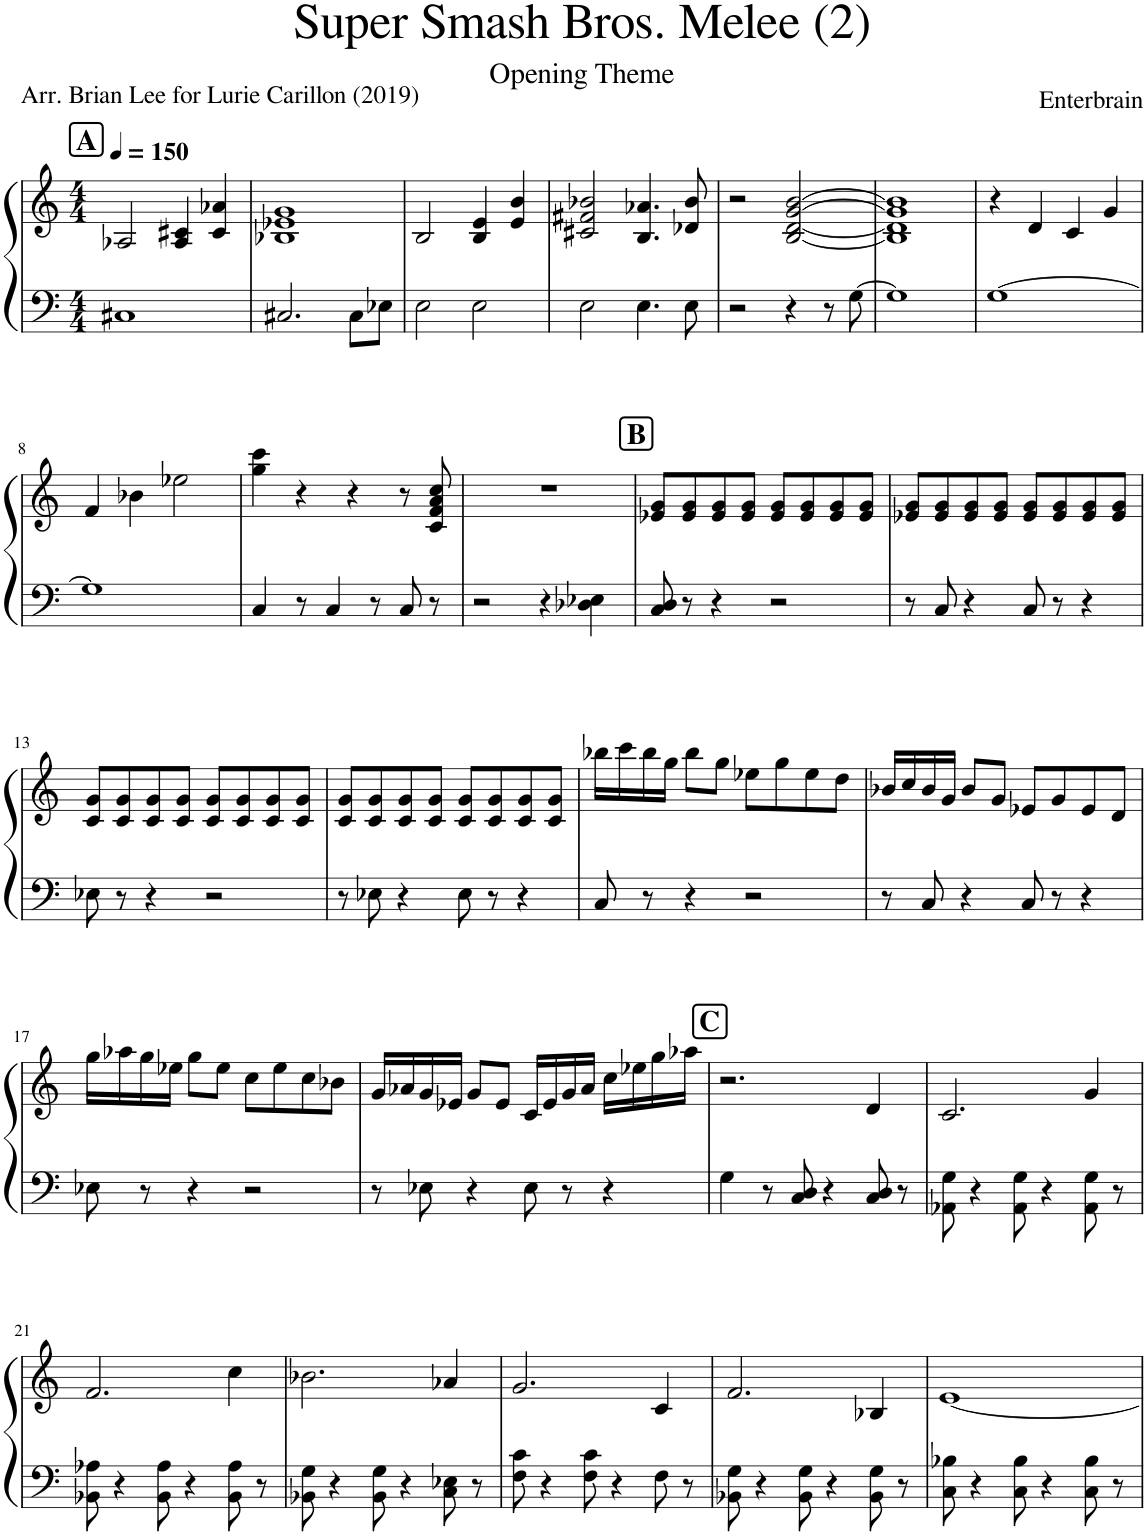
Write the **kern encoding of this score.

**kern	**kern
*part1	*part1
*staff2	*staff1
*I"Organ	*
*I'Org.	*
*clefF4	*clefG2
*k[]	*k[]
*M4/4	*M4/4
*MM150	*MM150
!!LO:REH:place=s1:a:B:cj:fs=14:t=A
=1	=1
1C#X	2A-X/
.	4A-/ 4c#X/
.	4c#/ 4a-X/
=2	=2
2.C#X/	1B-X 1e-X 1g
8C#\L	.
8E-X\J	.
=3	=3
2E\	2B/
2E\	4B/ 4e/
.	4e/ 4b/
=4	=4
2E\	2c#X/ 2f#X/ 2b-X/
4.E\	4.B/ 4.a-X/
8E\	8d-X/ 8b-/
=5	=5
2r	2r
4r	[2B/ [2d/ [2g/ [2b/
8r	.
[8G\	.
=6	=6
1G]	1B] 1d] 1g] 1b]
=7	=7
[1G	4r
.	4d/
.	4c/
.	4g/
!!LO:LB:g=z
=8	=8
1G]	4f/
.	4b-X\
.	2ee-X\
=9	=9
4C/	4gg\ 4ccc\
8r	4r
4C/	.
.	4r
8r	.
8C/	8r
8r	8c/ 8f/ 8a/ 8cc/
=10	=10
2r	1r
4r	.
4D-X\ 4E-X\	.
!!LO:REH:place=s1:a:B:cj:fs=14:t=B
=11	=11
8C/ 8D/	8e-X/ 8g/L
8r	8e-/ 8g/
4r	8e-/ 8g/
.	8e-/ 8g/J
2r	8e-/ 8g/L
.	8e-/ 8g/
.	8e-/ 8g/
.	8e-/ 8g/J
=12	=12
8r	8e-X/ 8g/L
8C/	8e-/ 8g/
4r	8e-/ 8g/
.	8e-/ 8g/J
8C/	8e-/ 8g/L
8r	8e-/ 8g/
4r	8e-/ 8g/
.	8e-/ 8g/J
!!LO:LB:g=z
=13	=13
8E-X\	8c/ 8g/L
8r	8c/ 8g/
4r	8c/ 8g/
.	8c/ 8g/J
2r	8c/ 8g/L
.	8c/ 8g/
.	8c/ 8g/
.	8c/ 8g/J
=14	=14
8r	8c/ 8g/L
8E-X\	8c/ 8g/
4r	8c/ 8g/
.	8c/ 8g/J
8E-\	8c/ 8g/L
8r	8c/ 8g/
4r	8c/ 8g/
.	8c/ 8g/J
=15	=15
8C/	16bb-X\LL
.	16ccc\
8r	16bb-\
.	16gg\JJ
4r	8bb-\L
.	8gg\J
2r	8ee-X\L
.	8gg\
.	8ee-\
.	8dd\J
=16	=16
8r	16b-X/LL
.	16cc/
8C/	16b-/
.	16g/JJ
4r	8b-/L
.	8g/J
8C/	8e-X/L
8r	8g/
4r	8e-/
.	8d/J
!!LO:LB:g=z
=17	=17
8E-X\	16gg\LL
.	16aa-X\
8r	16gg\
.	16ee-X\JJ
4r	8gg\L
.	8ee-\J
2r	8cc\L
.	8ee-\
.	8cc\
.	8b-X\J
=18	=18
8r	16g/LL
.	16a-X/
8E-X\	16g/
.	16e-X/JJ
4r	8g/L
.	8e-/J
8E-\	16c/LL
.	16e-/
8r	16g/
.	16a-/JJ
4r	16cc\LL
.	16ee-X\
.	16gg\
.	16aa-X\JJ
!!LO:REH:place=s1:a:B:cj:fs=14:t=C
=19	=19
4G\	2.r
8r	.
8C/ 8D/	.
4r	.
8C/ 8D/	4d/
8r	.
=20	=20
8AA-X\ 8G\	2.c/
4r	.
8AA-\ 8G\	.
4r	.
8AA-\ 8G\	4g/
8r	.
!!LO:LB:g=z
=21	=21
8BB-X\ 8A-X\	2.f/
4r	.
8BB-\ 8A-\	.
4r	.
8BB-\ 8A-\	4cc\
8r	.
=22	=22
8BB-X\ 8G\	2.b-X\
4r	.
8BB-\ 8G\	.
4r	.
8C\ 8E-X\	4a-X/
8r	.
=23	=23
8F\ 8c\	2.g/
4r	.
8F\ 8c\	.
4r	.
8F\	4c/
8r	.
=24	=24
8BB-X\ 8G\	2.f/
4r	.
8BB-\ 8G\	.
4r	.
8BB-\ 8G\	4B-X/
8r	.
=25	=25
8C\ 8B-X\	[1e
4r	.
8C\ 8B-\	.
4r	.
8C\ 8B-\	.
8r	.
=	=
*-	*-
